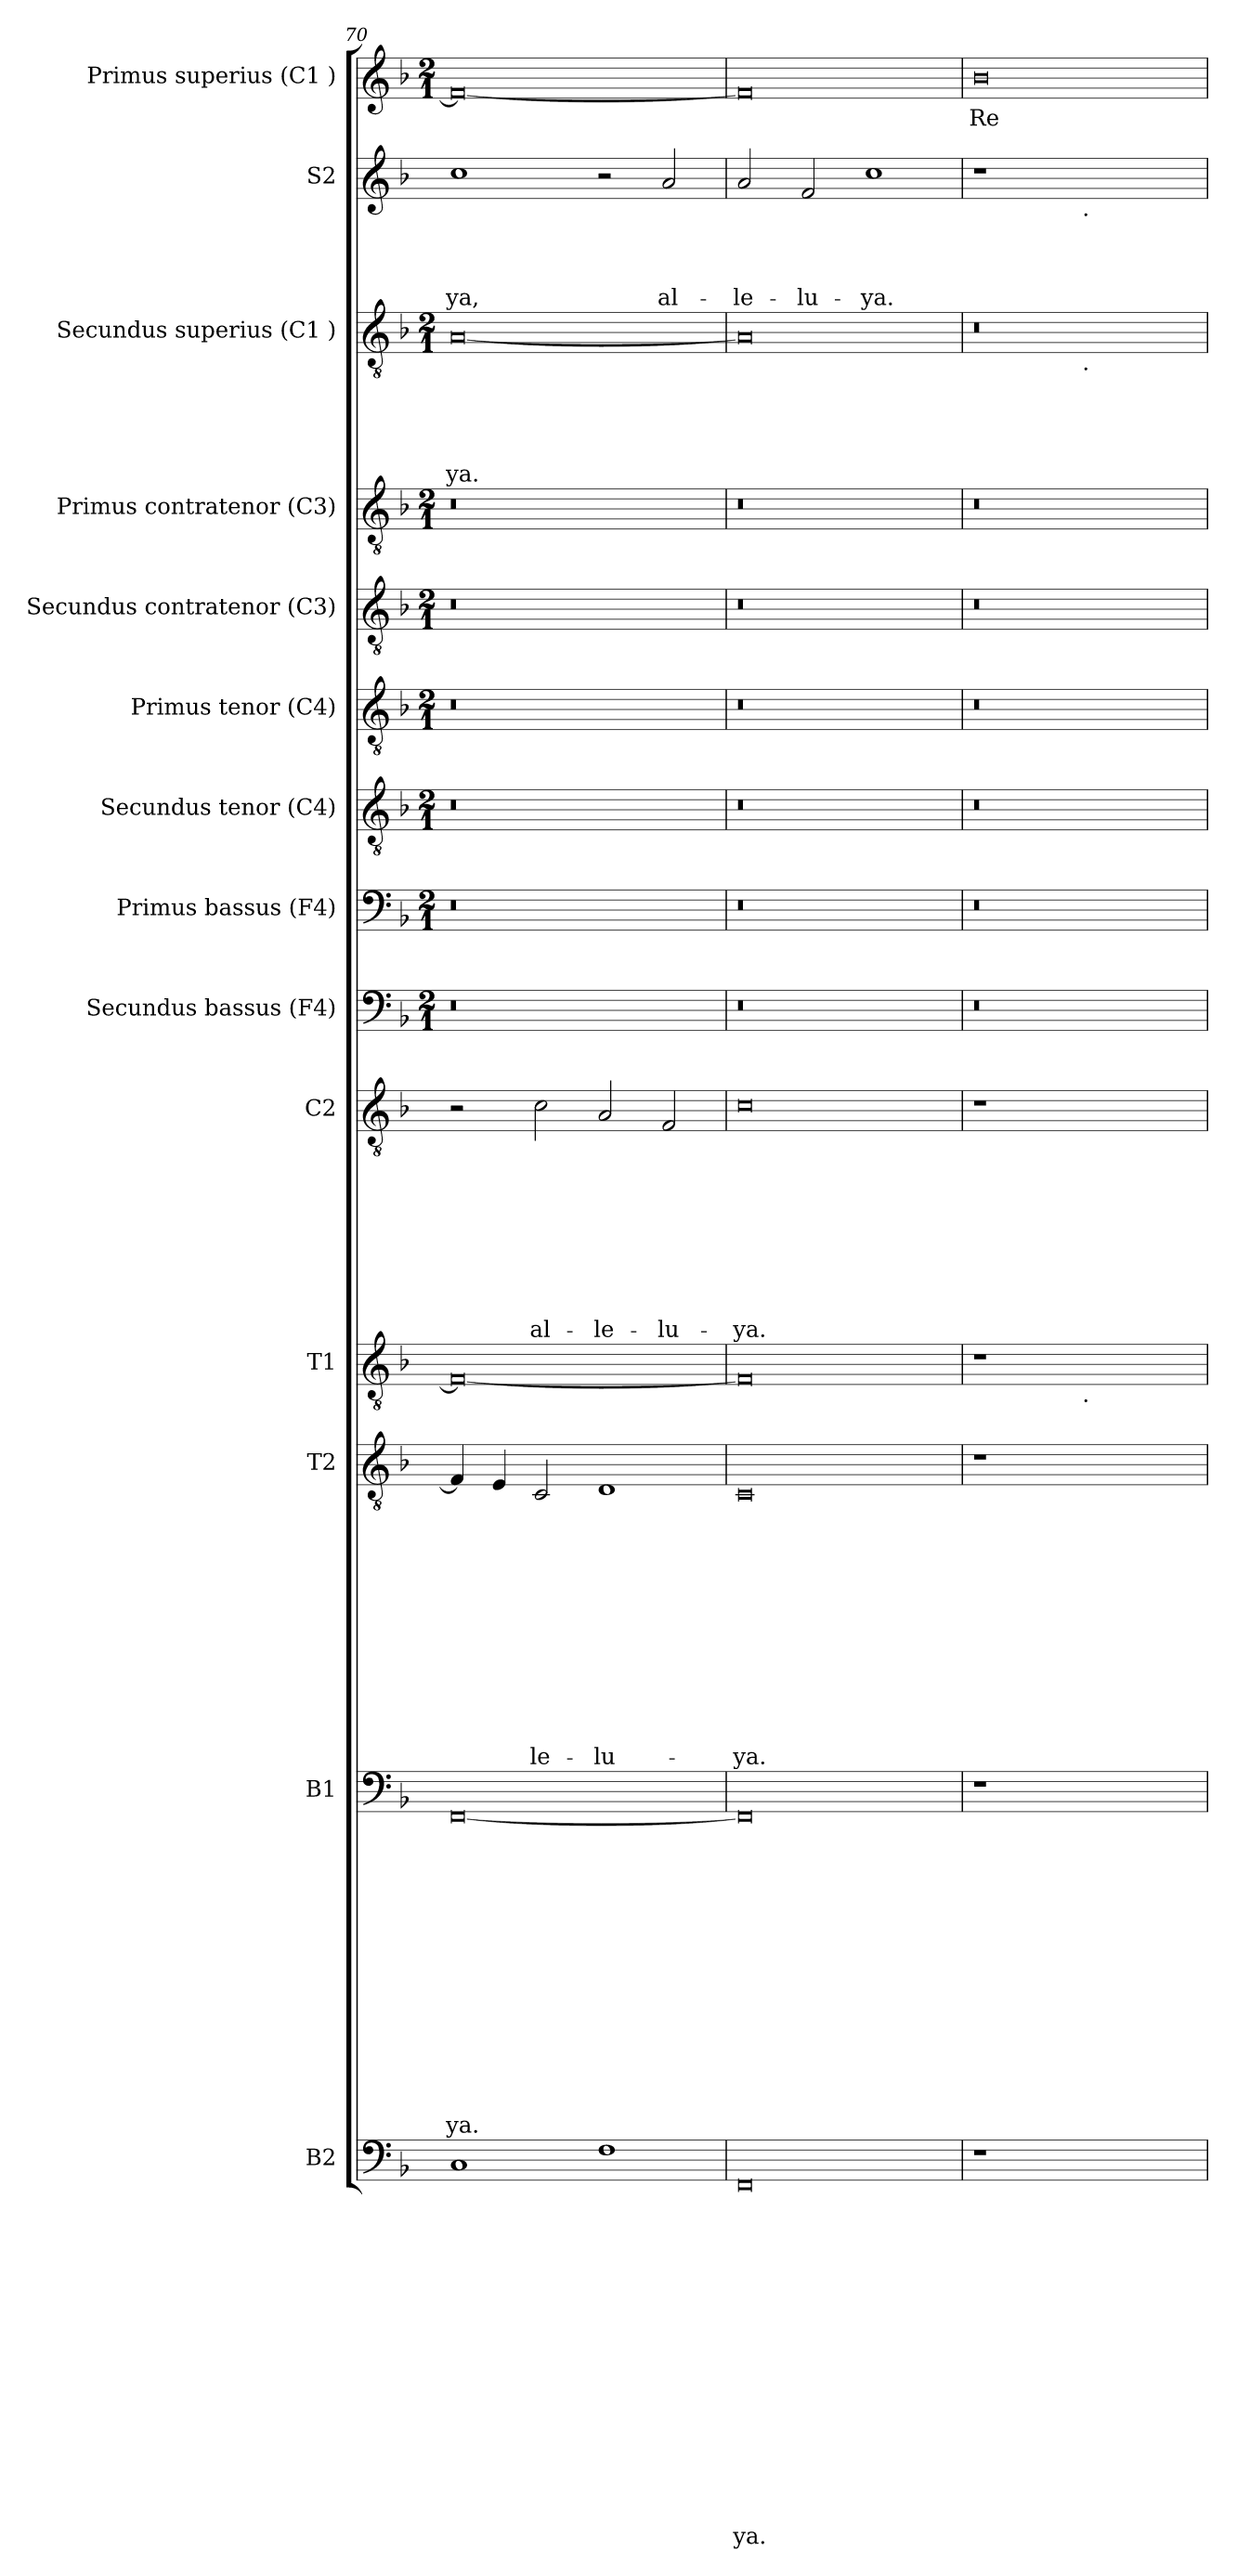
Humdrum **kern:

**kern	**text	**text	**text	**text	**text	**text	**text	**text	**text	**text	**text	**text	**text	**text	**text	**text	**kern	**text	**text	**text	**text	**text	**text	**text	**text	**text	**text	**text	**text	**text	**text	**kern	**text	**text	**text	**text	**text	**text	**text	**text	**text	**text	**text	**text	**kern	**kern	**text	**text	**text	**text	**text	**text	**text	**text	**text	**kern	**kern	**kern	**kern	**kern	**kern	**kern	**text	**text	**text	**text	**text	**kern	**text	**text	**text	**text	**kern	**text
*part14	*part14	*part14	*part14	*part14	*part14	*part14	*part14	*part14	*part14	*part14	*part14	*part14	*part14	*part14	*part14	*part14	*part13	*part13	*part13	*part13	*part13	*part13	*part13	*part13	*part13	*part13	*part13	*part13	*part13	*part13	*part13	*part12	*part12	*part12	*part12	*part12	*part12	*part12	*part12	*part12	*part12	*part12	*part12	*part12	*part11	*part10	*part10	*part10	*part10	*part10	*part10	*part10	*part10	*part10	*part10	*part9	*part8	*part7	*part6	*part5	*part4	*part3	*part3	*part3	*part3	*part3	*part3	*part2	*part2	*part2	*part2	*part2	*part1	*part1
*staff14	*staff14	*staff14	*staff14	*staff14	*staff14	*staff14	*staff14	*staff14	*staff14	*staff14	*staff14	*staff14	*staff14	*staff14	*staff14	*staff14	*staff13	*staff13	*staff13	*staff13	*staff13	*staff13	*staff13	*staff13	*staff13	*staff13	*staff13	*staff13	*staff13	*staff13	*staff13	*staff12	*staff12	*staff12	*staff12	*staff12	*staff12	*staff12	*staff12	*staff12	*staff12	*staff12	*staff12	*staff12	*staff11	*staff10	*staff10	*staff10	*staff10	*staff10	*staff10	*staff10	*staff10	*staff10	*staff10	*staff9	*staff8	*staff7	*staff6	*staff5	*staff4	*staff3	*staff3	*staff3	*staff3	*staff3	*staff3	*staff2	*staff2	*staff2	*staff2	*staff2	*staff1	*staff1
*I"B2	*	*	*	*	*	*	*	*	*	*	*	*	*	*	*	*	*I"B1	*	*	*	*	*	*	*	*	*	*	*	*	*	*	*I"T2	*	*	*	*	*	*	*	*	*	*	*	*	*I"T1	*I"C2	*	*	*	*	*	*	*	*	*	*I"Secundus bassus (F4)	*I"Primus bassus (F4)	*I"Secundus tenor (C4)	*I"Primus tenor (C4)	*I"Secundus contratenor (C3)	*I"Primus contratenor (C3)	*I"Secundus superius (C1 )	*	*	*	*	*	*I"S2	*	*	*	*	*I"Primus superius (C1 )	*
*I'B2	*	*	*	*	*	*	*	*	*	*	*	*	*	*	*	*	*I'B1	*	*	*	*	*	*	*	*	*	*	*	*	*	*	*I'T2	*	*	*	*	*	*	*	*	*	*	*	*	*I'T1	*I'C2	*	*	*	*	*	*	*	*	*	*	*	*	*	*	*	*I'C1	*	*	*	*	*	*I'S2	*	*	*	*	*I'S1	*
*clefF4	*	*	*	*	*	*	*	*	*	*	*	*	*	*	*	*	*clefF4	*	*	*	*	*	*	*	*	*	*	*	*	*	*	*clefGv2	*	*	*	*	*	*	*	*	*	*	*	*	*clefGv2	*clefGv2	*	*	*	*	*	*	*	*	*	*clefF4	*clefF4	*clefGv2	*clefGv2	*clefGv2	*clefGv2	*clefGv2	*	*	*	*	*	*clefG2	*	*	*	*	*clefG2	*
*	*	*	*	*	*	*	*	*	*	*	*	*	*	*	*	*	*	*	*	*	*	*	*	*	*	*	*	*	*	*	*	*	*	*	*	*	*	*	*	*	*	*	*	*	*	*	*	*	*	*	*	*	*	*	*	*ITrd7c12	*	*	*	*	*	*	*	*	*	*	*	*	*	*	*	*	*	*
*k[b-]	*	*	*	*	*	*	*	*	*	*	*	*	*	*	*	*	*k[b-]	*	*	*	*	*	*	*	*	*	*	*	*	*	*	*k[b-]	*	*	*	*	*	*	*	*	*	*	*	*	*k[b-]	*k[b-]	*	*	*	*	*	*	*	*	*	*k[b-]	*k[b-]	*k[b-]	*k[b-]	*k[b-]	*k[b-]	*k[b-]	*	*	*	*	*	*k[b-]	*	*	*	*	*k[b-]	*
*F:	*	*	*	*	*	*	*	*	*	*	*	*	*	*	*	*	*F:	*	*	*	*	*	*	*	*	*	*	*	*	*	*	*F:	*	*	*	*	*	*	*	*	*	*	*	*	*F:	*F:	*	*	*	*	*	*	*	*	*	*F:	*F:	*F:	*F:	*F:	*F:	*F:	*	*	*	*	*	*F:	*	*	*	*	*F:	*
*	*	*	*	*	*	*	*	*	*	*	*	*	*	*	*	*	*	*	*	*	*	*	*	*	*	*	*	*	*	*	*	*	*	*	*	*	*	*	*	*	*	*	*	*	*	*	*	*	*	*	*	*	*	*	*	*M2/1	*M2/1	*M2/1	*M2/1	*M2/1	*M2/1	*M2/1	*	*	*	*	*	*	*	*	*	*	*M2/1	*
=70	=70	=70	=70	=70	=70	=70	=70	=70	=70	=70	=70	=70	=70	=70	=70	=70	=70	=70	=70	=70	=70	=70	=70	=70	=70	=70	=70	=70	=70	=70	=70	=70	=70	=70	=70	=70	=70	=70	=70	=70	=70	=70	=70	=70	=70	=70	=70	=70	=70	=70	=70	=70	=70	=70	=70	=70	=70	=70	=70	=70	=70	=70	=70	=70	=70	=70	=70	=70	=70	=70	=70	=70	=70	=70
!	!	!	!	!	!	!	!	!	!	!	!	!	!	!	!	!	!	!	!	!	!	!	!	!	!	!	!	!	!	!	!LO:LY:b	!	!	!	!	!	!	!	!	!	!	!	!	!	!	!	!	!	!	!	!	!	!	!	!	!	!	!	!	!	!	!	!	!	!	!	!LO:LY:b	!	!	!	!	!LO:LY:b	!	!
1C	.	.	.	.	.	.	.	.	.	.	.	.	.	.	.	.	[<0FF	.	.	.	.	.	.	.	.	.	.	.	.	.	-ya.	4F/]	.	.	.	.	.	.	.	.	.	.	.	.	0F_	2r	.	.	.	.	.	.	.	.	.	0r	0r	0r	0r	0r	0r	[<0A	.	.	.	.	-ya.	1cc	.	.	.	-ya,	0f_	.
.	.	.	.	.	.	.	.	.	.	.	.	.	.	.	.	.	.	.	.	.	.	.	.	.	.	.	.	.	.	.	.	4E/	.	.	.	.	.	.	.	.	.	.	.	.	.	.	.	.	.	.	.	.	.	.	.	.	.	.	.	.	.	.	.	.	.	.	.	.	.	.	.	.	.	.
!	!	!	!	!	!	!	!	!	!	!	!	!	!	!	!	!	!	!	!	!	!	!	!	!	!	!	!	!	!	!	!	!	!	!	!	!	!	!	!	!	!	!	!	!LO:LY:b	!	!	!	!	!	!	!	!	!	!	!LO:LY:b	!	!	!	!	!	!	!	!	!	!	!	!	!	!	!	!	!	!	!
.	.	.	.	.	.	.	.	.	.	.	.	.	.	.	.	.	.	.	.	.	.	.	.	.	.	.	.	.	.	.	.	2C/	.	.	.	.	.	.	.	.	.	.	.	-le-	.	2c\	.	.	.	.	.	.	.	.	al-	.	.	.	.	.	.	.	.	.	.	.	.	.	.	.	.	.	.	.
!	!	!	!	!	!	!	!	!	!	!	!	!	!	!	!	!	!	!	!	!	!	!	!	!	!	!	!	!	!	!	!	!	!	!	!	!	!	!	!	!	!	!	!	!LO:LY:b	!	!	!	!	!	!	!	!	!	!	!LO:LY:b	!	!	!	!	!	!	!	!	!	!	!	!	!	!	!	!	!	!	!
1F	.	.	.	.	.	.	.	.	.	.	.	.	.	.	.	.	.	.	.	.	.	.	.	.	.	.	.	.	.	.	.	1D	.	.	.	.	.	.	.	.	.	.	.	-lu-	.	2A/	.	.	.	.	.	.	.	.	-le-	.	.	.	.	.	.	.	.	.	.	.	.	2r	.	.	.	.	.	.
!	!	!	!	!	!	!	!	!	!	!	!	!	!	!	!	!	!	!	!	!	!	!	!	!	!	!	!	!	!	!	!	!	!	!	!	!	!	!	!	!	!	!	!	!	!	!	!	!	!	!	!	!	!	!	!LO:LY:b	!	!	!	!	!	!	!	!	!	!	!	!	!	!	!	!	!LO:LY:b	!	!
.	.	.	.	.	.	.	.	.	.	.	.	.	.	.	.	.	.	.	.	.	.	.	.	.	.	.	.	.	.	.	.	.	.	.	.	.	.	.	.	.	.	.	.	.	.	2F/	.	.	.	.	.	.	.	.	-lu-	.	.	.	.	.	.	.	.	.	.	.	.	2a/	.	.	.	al-	.	.
=71	=71	=71	=71	=71	=71	=71	=71	=71	=71	=71	=71	=71	=71	=71	=71	=71	=71	=71	=71	=71	=71	=71	=71	=71	=71	=71	=71	=71	=71	=71	=71	=71	=71	=71	=71	=71	=71	=71	=71	=71	=71	=71	=71	=71	=71	=71	=71	=71	=71	=71	=71	=71	=71	=71	=71	=71	=71	=71	=71	=71	=71	=71	=71	=71	=71	=71	=71	=71	=71	=71	=71	=71	=71	=71
!	!	!	!	!	!	!	!	!	!	!	!	!	!	!	!	!LO:LY:b	!	!	!	!	!	!	!	!	!	!	!	!	!	!	!	!	!	!	!	!	!	!	!	!	!	!	!	!LO:LY:b	!	!	!	!	!	!	!	!	!	!	!LO:LY:b	!	!	!	!	!	!	!	!	!	!	!	!	!	!	!	!	!LO:LY:b	!	!
0FF	.	.	.	.	.	.	.	.	.	.	.	.	.	.	.	-ya.	0FF]	.	.	.	.	.	.	.	.	.	.	.	.	.	.	0C	.	.	.	.	.	.	.	.	.	.	.	-ya.	0F]	0c	.	.	.	.	.	.	.	.	-ya.	0r	0r	0r	0r	0r	0r	0A]	.	.	.	.	.	2a/	.	.	.	-le-	0f]	.
!	!	!	!	!	!	!	!	!	!	!	!	!	!	!	!	!	!	!	!	!	!	!	!	!	!	!	!	!	!	!	!	!	!	!	!	!	!	!	!	!	!	!	!	!	!	!	!	!	!	!	!	!	!	!	!	!	!	!	!	!	!	!	!	!	!	!	!	!	!	!	!	!LO:LY:b	!	!
.	.	.	.	.	.	.	.	.	.	.	.	.	.	.	.	.	.	.	.	.	.	.	.	.	.	.	.	.	.	.	.	.	.	.	.	.	.	.	.	.	.	.	.	.	.	.	.	.	.	.	.	.	.	.	.	.	.	.	.	.	.	.	.	.	.	.	.	2f/	.	.	.	-lu-	.	.
!	!	!	!	!	!	!	!	!	!	!	!	!	!	!	!	!	!	!	!	!	!	!	!	!	!	!	!	!	!	!	!	!	!	!	!	!	!	!	!	!	!	!	!	!	!	!	!	!	!	!	!	!	!	!	!	!	!	!	!	!	!	!	!	!	!	!	!	!	!	!	!	!LO:LY:b	!	!
.	.	.	.	.	.	.	.	.	.	.	.	.	.	.	.	.	.	.	.	.	.	.	.	.	.	.	.	.	.	.	.	.	.	.	.	.	.	.	.	.	.	.	.	.	.	.	.	.	.	.	.	.	.	.	.	.	.	.	.	.	.	.	.	.	.	.	.	1cc	.	.	.	-ya.	.	.
!!LO:PB:g=z
=72	=72	=72	=72	=72	=72	=72	=72	=72	=72	=72	=72	=72	=72	=72	=72	=72	=72	=72	=72	=72	=72	=72	=72	=72	=72	=72	=72	=72	=72	=72	=72	=72	=72	=72	=72	=72	=72	=72	=72	=72	=72	=72	=72	=72	=72	=72	=72	=72	=72	=72	=72	=72	=72	=72	=72	=72	=72	=72	=72	=72	=72	=72	=72	=72	=72	=72	=72	=72	=72	=72	=72	=72	=72	=72
!	!	!	!	!	!	!	!	!	!	!	!	!	!	!	!	!	!	!	!	!	!	!	!	!	!	!	!	!	!	!	!	!	!	!	!	!	!	!	!	!	!	!	!	!	!	!	!	!	!	!	!	!	!	!	!	!	!	!	!	!	!	!	!	!	!	!	!	!	!	!	!	!	!	!LO:LY:b:rj
*	*	*	*	*	*	*	*	*	*	*	*	*	*	*	*	*	*	*	*	*	*	*	*	*	*	*	*	*	*	*	*	*	*	*	*	*	*	*	*	*	*	*	*	*	*	*	*	*	*	*	*	*	*	*	*	*	*	*	*	*	*	*^	*	*	*	*	*	*	*	*	*	*	*	*
1r	.	.	.	.	.	.	.	.	.	.	.	.	.	.	.	.	1r	.	.	.	.	.	.	.	.	.	.	.	.	.	.	1r	.	.	.	.	.	.	.	.	.	.	.	.	1r	1r	.	.	.	.	.	.	.	.	.	0r	0r	0r	0r	0r	0r	0r	1ryy	.	.	.	.	.	1r	.	.	.	.	0b-	-Re-
1ryy	.	.	.	.	.	.	.	.	.	.	.	.	.	.	.	.	1ryy	.	.	.	.	.	.	.	.	.	.	.	.	.	.	1ryy	.	.	.	.	.	.	.	.	.	.	.	.	32ryy	1ryy	.	.	.	.	.	.	.	.	.	.	.	.	.	.	.	.	32ryy	.	.	.	.	.	32ryy	.	.	.	.	.	.
!	!	!	!	!	!	!	!	!	!	!	!	!	!	!	!	!	!	!	!	!	!	!	!	!	!	!	!	!	!	!	!	!	!	!	!	!	!	!	!	!	!	!	!	!	!	!	!	!	!	!	!	!	!	!	!	!	!	!	!	!	!	!	!	!	!	!	!	!	!LO:TX:b:t=.	!	!	!	!	!	!
!	!	!	!	!	!	!	!	!	!	!	!	!	!	!	!	!	!	!	!	!	!	!	!	!	!	!	!	!	!	!	!	!	!	!	!	!	!	!	!	!	!	!	!	!	!	!	!	!	!	!	!	!	!	!	!	!	!	!	!	!	!	!	!LO:TX:b:t=.	!	!	!	!	!	!	!	!	!	!	!	!
!	!	!	!	!	!	!	!	!	!	!	!	!	!	!	!	!	!	!	!	!	!	!	!	!	!	!	!	!	!	!	!	!	!	!	!	!	!	!	!	!	!	!	!	!	!LO:TX:b:t=.	!	!	!	!	!	!	!	!	!	!	!	!	!	!	!	!	!	!	!	!	!	!	!	!	!	!	!	!	!	!
.	.	.	.	.	.	.	.	.	.	.	.	.	.	.	.	.	.	.	.	.	.	.	.	.	.	.	.	.	.	.	.	.	.	.	.	.	.	.	.	.	.	.	.	.	32%31ryy	.	.	.	.	.	.	.	.	.	.	.	.	.	.	.	.	.	2ryy	.	.	.	.	.	32%31ryy	.	.	.	.	.	.
.	.	.	.	.	.	.	.	.	.	.	.	.	.	.	.	.	.	.	.	.	.	.	.	.	.	.	.	.	.	.	.	.	.	.	.	.	.	.	.	.	.	.	.	.	.	.	.	.	.	.	.	.	.	.	.	.	.	.	.	.	.	.	4...ryy	.	.	.	.	.	.	.	.	.	.	.	.
*	*	*	*	*	*	*	*	*	*	*	*	*	*	*	*	*	*	*	*	*	*	*	*	*	*	*	*	*	*	*	*	*	*	*	*	*	*	*	*	*	*	*	*	*	*	*	*	*	*	*	*	*	*	*	*	*	*	*	*	*	*	*v	*v	*	*	*	*	*	*	*	*	*	*	*	*
=	=	=	=	=	=	=	=	=	=	=	=	=	=	=	=	=	=	=	=	=	=	=	=	=	=	=	=	=	=	=	=	=	=	=	=	=	=	=	=	=	=	=	=	=	=	=	=	=	=	=	=	=	=	=	=	=	=	=	=	=	=	=	=	=	=	=	=	=	=	=	=	=	=	=
*-	*-	*-	*-	*-	*-	*-	*-	*-	*-	*-	*-	*-	*-	*-	*-	*-	*-	*-	*-	*-	*-	*-	*-	*-	*-	*-	*-	*-	*-	*-	*-	*-	*-	*-	*-	*-	*-	*-	*-	*-	*-	*-	*-	*-	*-	*-	*-	*-	*-	*-	*-	*-	*-	*-	*-	*-	*-	*-	*-	*-	*-	*-	*-	*-	*-	*-	*-	*-	*-	*-	*-	*-	*-	*-
